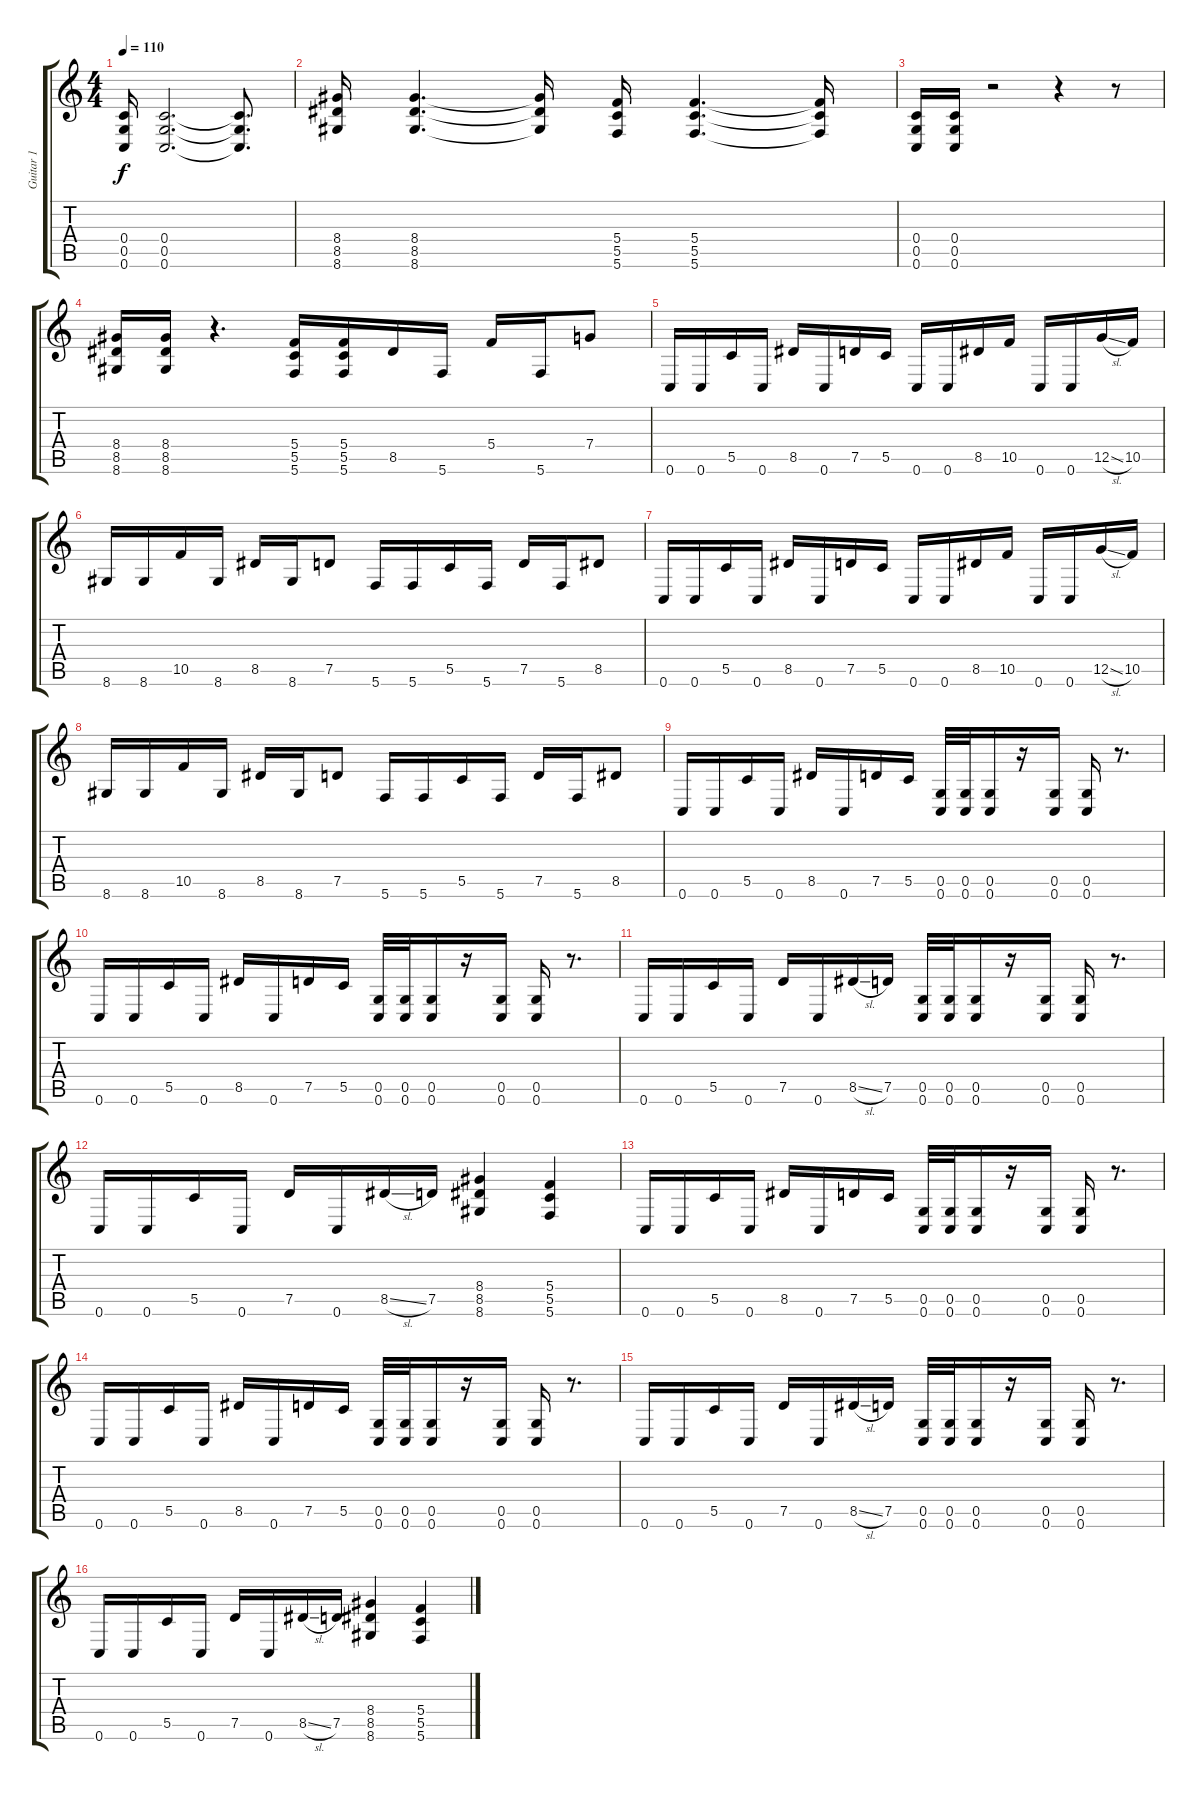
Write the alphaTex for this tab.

\track ("Guitar 1" "Guitar 1") {instrument distortionguitar}
\staff {score tabs}
\tuning (D4 A3 F3 C3 G2 C2) {hide}
\ts (4 4)
\tempo 110
\clef g2
\ks c
(0.4 0.5 0.6).16{dy f} (0.4 0.5 0.6).2{d} (0.4{t} 0.5{t} 0.6{t}).8{d} |
(8.4 8.5 8.6).16 (8.4 8.5 8.6).4{d} (8.4{t} 8.5{t} 8.6{t}).16 (5.4 5.5 5.6).16 (5.4 5.5 5.6).4{d} (5.4{t} 5.5{t} 5.6{t}).16 |
(0.4 0.5 0.6).16 (0.4 0.5 0.6).16 r.2 r.4 r.8 |
(8.4 8.5 8.6).16 (8.4 8.5 8.6).16 r.4{d} (5.4 5.5 5.6).16 (5.4 5.5 5.6).16 8.5.16 5.6.16 5.4.16 5.6.16 7.4.8 |
0.6.16 0.6.16 5.5.16 0.6.16 8.5.16 0.6.16 7.5.16 5.5.16 0.6.16 0.6.16 8.5.16 10.5.16 0.6.16 0.6.16 12.5{sl}.16 10.5.16 |
8.6.16 8.6.16 10.5.16 8.6.16 8.5.16 8.6.16 7.5.8 5.6.16 5.6.16 5.5.16 5.6.16 7.5.16 5.6.16 8.5.8 |
0.6.16 0.6.16 5.5.16 0.6.16 8.5.16 0.6.16 7.5.16 5.5.16 0.6.16 0.6.16 8.5.16 10.5.16 0.6.16 0.6.16 12.5{sl}.16 10.5.16 |
8.6.16 8.6.16 10.5.16 8.6.16 8.5.16 8.6.16 7.5.8 5.6.16 5.6.16 5.5.16 5.6.16 7.5.16 5.6.16 8.5.8 |
0.6.16 0.6.16 5.5.16 0.6.16 8.5.16 0.6.16 7.5.16 5.5.16 (0.5 0.6).32 (0.5 0.6).32 (0.5 0.6).16 r.16 (0.5 0.6).16 (0.5 0.6).16 r.8{d} |
0.6.16 0.6.16 5.5.16 0.6.16 8.5.16 0.6.16 7.5.16 5.5.16 (0.5 0.6).32 (0.5 0.6).32 (0.5 0.6).16 r.16 (0.5 0.6).16 (0.5 0.6).16 r.8{d} |
0.6.16 0.6.16 5.5.16 0.6.16 7.5.16 0.6.16 8.5{sl}.16 7.5.16 (0.5 0.6).32 (0.5 0.6).32 (0.5 0.6).16 r.16 (0.5 0.6).16 (0.5 0.6).16 r.8{d} |
0.6.16 0.6.16 5.5.16 0.6.16 7.5.16 0.6.16 8.5{sl}.16 7.5.16 (8.4 8.5 8.6).4 (5.4 5.5 5.6).4 |
0.6.16 0.6.16 5.5.16 0.6.16 8.5.16 0.6.16 7.5.16 5.5.16 (0.5 0.6).32 (0.5 0.6).32 (0.5 0.6).16 r.16 (0.5 0.6).16 (0.5 0.6).16 r.8{d} |
0.6.16 0.6.16 5.5.16 0.6.16 8.5.16 0.6.16 7.5.16 5.5.16 (0.5 0.6).32 (0.5 0.6).32 (0.5 0.6).16 r.16 (0.5 0.6).16 (0.5 0.6).16 r.8{d} |
0.6.16 0.6.16 5.5.16 0.6.16 7.5.16 0.6.16 8.5{sl}.16 7.5.16 (0.5 0.6).32 (0.5 0.6).32 (0.5 0.6).16 r.16 (0.5 0.6).16 (0.5 0.6).16 r.8{d} |
0.6.16 0.6.16 5.5.16 0.6.16 7.5.16 0.6.16 8.5{sl}.16 7.5.16 (8.4 8.5 8.6).4 (5.4 5.5 5.6).4
